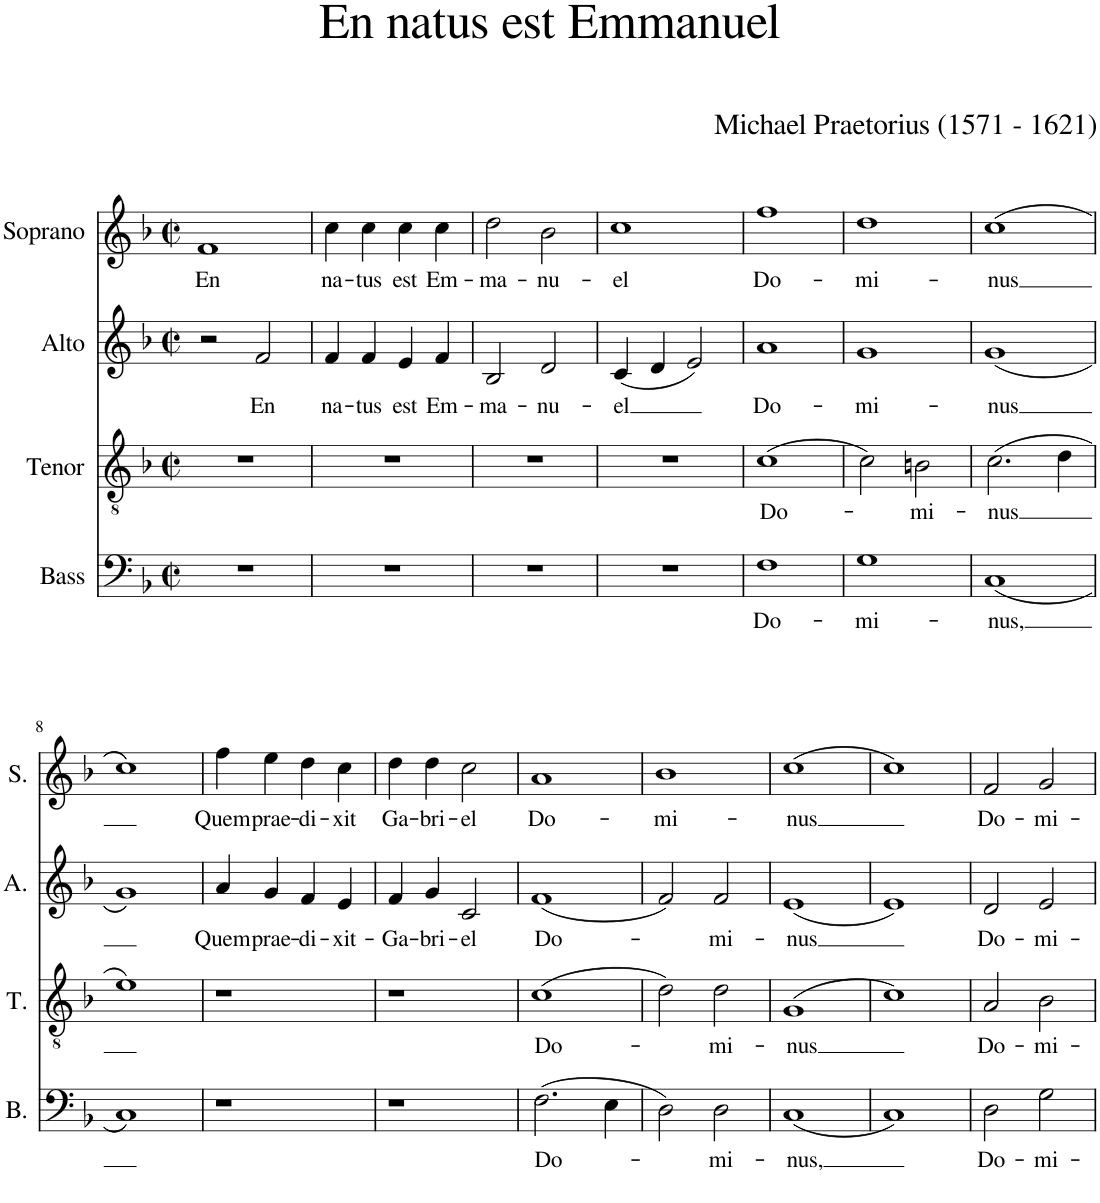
**kern	**text	**kern	**text	**kern	**text	**kern	**text
*part4	*part4	*part3	*part3	*part2	*part2	*part1	*part1
*staff4	*staff4	*staff3	*staff3	*staff2	*staff2	*staff1	*staff1
*I"Bass	*	*I"Tenor	*	*I"Alto	*	*I"Soprano	*
*I'B.	*	*I'T.	*	*I'A.	*	*I'S.	*
*clefF4	*	*clefGv2	*	*clefG2	*	*clefG2	*
*k[b-]	*	*k[b-]	*	*k[b-]	*	*k[b-]	*
*M4/4	*	*M4/4	*	*M4/4	*	*M4/4	*
*met(c|)	*	*met(c|)	*	*met(c|)	*	*met(c|)	*
=1	=1	=1	=1	=1	=1	=1	=1
!	!	!	!	!	!	!	!LO:LY:b
1r	.	1r	.	2r	.	1f	En
!	!	!	!	!	!LO:LY:b	!	!
.	.	.	.	2f/	En	.	.
=2	=2	=2	=2	=2	=2	=2	=2
!	!	!	!	!	!LO:LY:b	!	!LO:LY:b
1r	.	1r	.	4f/	na-	4cc\	na-
!	!	!	!	!	!LO:LY:b	!	!LO:LY:b
.	.	.	.	4f/	-tus	4cc\	-tus
!	!	!	!	!	!LO:LY:b	!	!LO:LY:b
.	.	.	.	4e/	est	4cc\	est
!	!	!	!	!	!LO:LY:b	!	!LO:LY:b
.	.	.	.	4f/	Em-	4cc\	Em-
=3	=3	=3	=3	=3	=3	=3	=3
!	!	!	!	!	!LO:LY:b	!	!LO:LY:b
1r	.	1r	.	2B-/	-ma-	2dd\	-ma-
!	!	!	!	!	!LO:LY:b	!	!LO:LY:b
.	.	.	.	2d/	-nu-	2b-\	-nu-
=4	=4	=4	=4	=4	=4	=4	=4
!	!	!	!	!	!LO:LY:b	!	!LO:LY:b
1r	.	1r	.	(4c/	-el	1cc	-el
.	.	.	.	4d/	.	.	.
.	.	.	.	2e/)	.	.	.
=5	=5	=5	=5	=5	=5	=5	=5
!	!LO:LY:b	!	!LO:LY:b	!	!LO:LY:b	!	!LO:LY:b
1F	Do-	(1c	Do-	1a	Do-	1ff	Do-
=6	=6	=6	=6	=6	=6	=6	=6
!	!LO:LY:b	!	!	!	!LO:LY:b	!	!LO:LY:b
1G	-mi-	2c\)	.	1g	-mi-	1dd	-mi-
!	!	!	!LO:LY:b	!	!	!	!
.	.	2Bn\	-mi-	.	.	.	.
=7	=7	=7	=7	=7	=7	=7	=7
!	!LO:LY:b	!	!LO:LY:b	!	!LO:LY:b	!	!LO:LY:b
(1C	-nus,	(2.c\	-nus	(1g	-nus	(1cc	-nus
.	.	4d\	.	.	.	.	.
!!LO:LB:g=z
=8	=8	=8	=8	=8	=8	=8	=8
1C)	.	1e)	.	1g)	.	1cc)	.
=9	=9	=9	=9	=9	=9	=9	=9
!	!	!	!	!	!LO:LY:b	!	!LO:LY:b
1r	.	1r	.	4a/	Quem	4ff\	Quem
!	!	!	!	!	!LO:LY:b	!	!LO:LY:b
.	.	.	.	4g/	prae-	4ee\	prae-
!	!	!	!	!	!LO:LY:b	!	!LO:LY:b
.	.	.	.	4f/	-di-	4dd\	-di-
!	!	!	!	!	!LO:LY:b	!	!LO:LY:b
.	.	.	.	4e/	-xit-	4cc\	-xit
=10	=10	=10	=10	=10	=10	=10	=10
!	!	!	!	!	!LO:LY:b	!	!LO:LY:b
1r	.	1r	.	4f/	-Ga-	4dd\	Ga-
!	!	!	!	!	!LO:LY:b	!	!LO:LY:b
.	.	.	.	4g/	-bri-	4dd\	-bri-
!	!	!	!	!	!LO:LY:b	!	!LO:LY:b
.	.	.	.	2c/	-el	2cc\	-el
=11	=11	=11	=11	=11	=11	=11	=11
!	!LO:LY:b	!	!LO:LY:b	!	!LO:LY:b	!	!LO:LY:b
(2.F\	Do-	(1c	Do-	(1f	Do-	1a	Do-
4E\	.	.	.	.	.	.	.
=12	=12	=12	=12	=12	=12	=12	=12
!	!	!	!	!	!	!	!LO:LY:b
2D\)	.	2d\)	.	2f/)	.	1b-	-mi-
!	!LO:LY:b	!	!LO:LY:b	!	!LO:LY:b	!	!
2D\	-mi-	2d\	-mi-	2f/	-mi-	.	.
=13	=13	=13	=13	=13	=13	=13	=13
!	!LO:LY:b	!	!LO:LY:b	!	!LO:LY:b	!	!LO:LY:b
(1C	-nus,	(1G	-nus	(1e	-nus	(1cc	-nus
=14	=14	=14	=14	=14	=14	=14	=14
1C)	.	1c)	.	1e)	.	1cc)	.
=15	=15	=15	=15	=15	=15	=15	=15
!	!LO:LY:b	!	!LO:LY:b	!	!LO:LY:b	!	!LO:LY:b
2D\	Do-	2A/	Do-	2d/	Do-	2f/	Do-
!	!LO:LY:b	!	!LO:LY:b	!	!LO:LY:b	!	!LO:LY:b
2G\	-mi-	2B-\	-mi-	2e/	-mi-	2g/	-mi-
=	=	=	=	=	=	=	=
*-	*-	*-	*-	*-	*-	*-	*-
